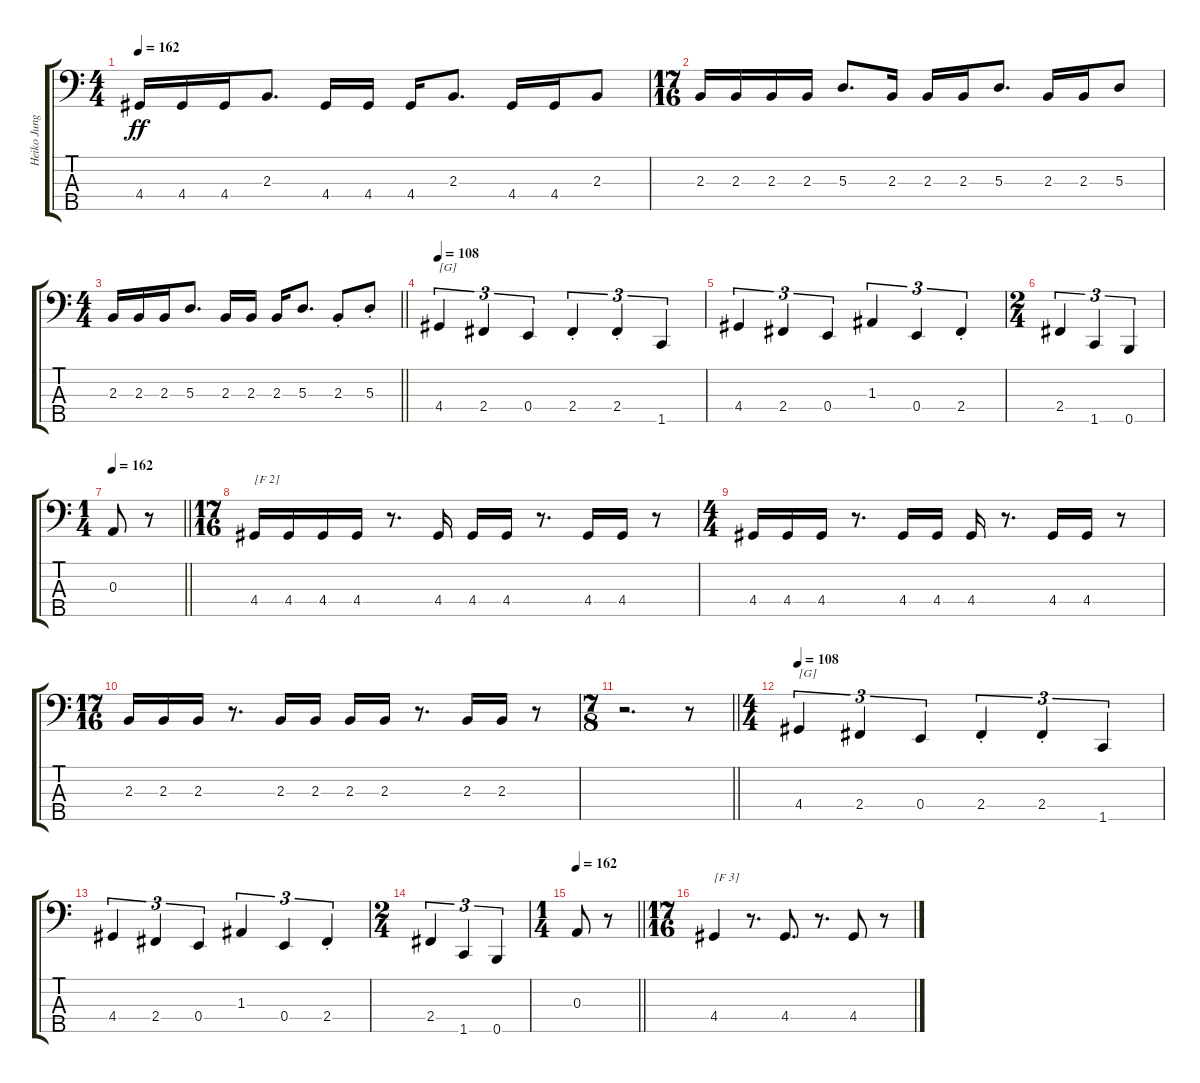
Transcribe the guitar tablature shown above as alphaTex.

\track ("Heiko Jung" "Heiko Jung") {instrument electricbassfinger}
\staff {score tabs}
\tuning (G2 D2 A1 E1 B0) {hide}
\ts (4 4)
\tempo 162
\clef f4
\ks c
4.4.16{dy ff} 4.4.16 4.4.16 2.3.8{d} 4.4.16 4.4.16 4.4.16 2.3.8{d} 4.4.16 4.4.16 2.3.8 |
\ts (17 16)
2.3.16 2.3.16 2.3.16 2.3.16 5.3.8{d} 2.3.16 2.3.16 2.3.16 5.3.8{d} 2.3.16 2.3.16 5.3.8 |
\ts (4 4)
\barLineRight lightlight
2.3.16 2.3.16 2.3.16 5.3.8{d} 2.3.16 2.3.16 2.3.16 5.3.8{d} 2.3{st}.8 5.3{st}.8 |
\tempo 108
4.4.4{tu (3 2) txt "[G]"} 2.4.4{tu (3 2)} 0.4.4{tu (3 2)} 2.4{st}.4{tu (3 2)} 2.4{st}.4{tu (3 2)} 1.5.4{tu (3 2)} |
4.4.4{tu (3 2)} 2.4.4{tu (3 2)} 0.4.4{tu (3 2)} 1.3.4{tu (3 2)} 0.4.4{tu (3 2)} 2.4{st}.4{tu (3 2)} |
\ts (2 4)
2.4.4{tu (3 2)} 1.5.4{tu (3 2)} 0.5.4{tu (3 2)} |
\ts (1 4)
\tempo 162
\barLineRight lightlight
0.3.8 r.8 |
\ts (17 16)
4.4.16{txt "[F 2]"} 4.4.16 4.4.16 4.4.16 r.8{d} 4.4.16 4.4.16 4.4.16 r.8{d} 4.4.16 4.4.16 r.8 |
\ts (4 4)
4.4.16 4.4.16 4.4.16 r.8{d} 4.4.16 4.4.16 4.4.16 r.8{d} 4.4.16 4.4.16 r.8 |
\ts (17 16)
2.3.16 2.3.16 2.3.16 r.8{d} 2.3.16 2.3.16 2.3.16 2.3.16 r.8{d} 2.3.16 2.3.16 r.8 |
\ts (7 8)
\barLineRight lightlight
r.2{d} r.8 |
\ts (4 4)
\tempo 108
4.4.4{tu (3 2) txt "[G]"} 2.4.4{tu (3 2)} 0.4.4{tu (3 2)} 2.4{st}.4{tu (3 2)} 2.4{st}.4{tu (3 2)} 1.5.4{tu (3 2)} |
4.4.4{tu (3 2)} 2.4.4{tu (3 2)} 0.4.4{tu (3 2)} 1.3.4{tu (3 2)} 0.4.4{tu (3 2)} 2.4{st}.4{tu (3 2)} |
\ts (2 4)
2.4.4{tu (3 2)} 1.5.4{tu (3 2)} 0.5.4{tu (3 2)} |
\ts (1 4)
\tempo 162
\barLineRight lightlight
0.3.8 r.8 |
\ts (17 16)
4.4.4{txt "[F 3]"} r.8{d} 4.4.8{d} r.8{d} 4.4.8 r.8
